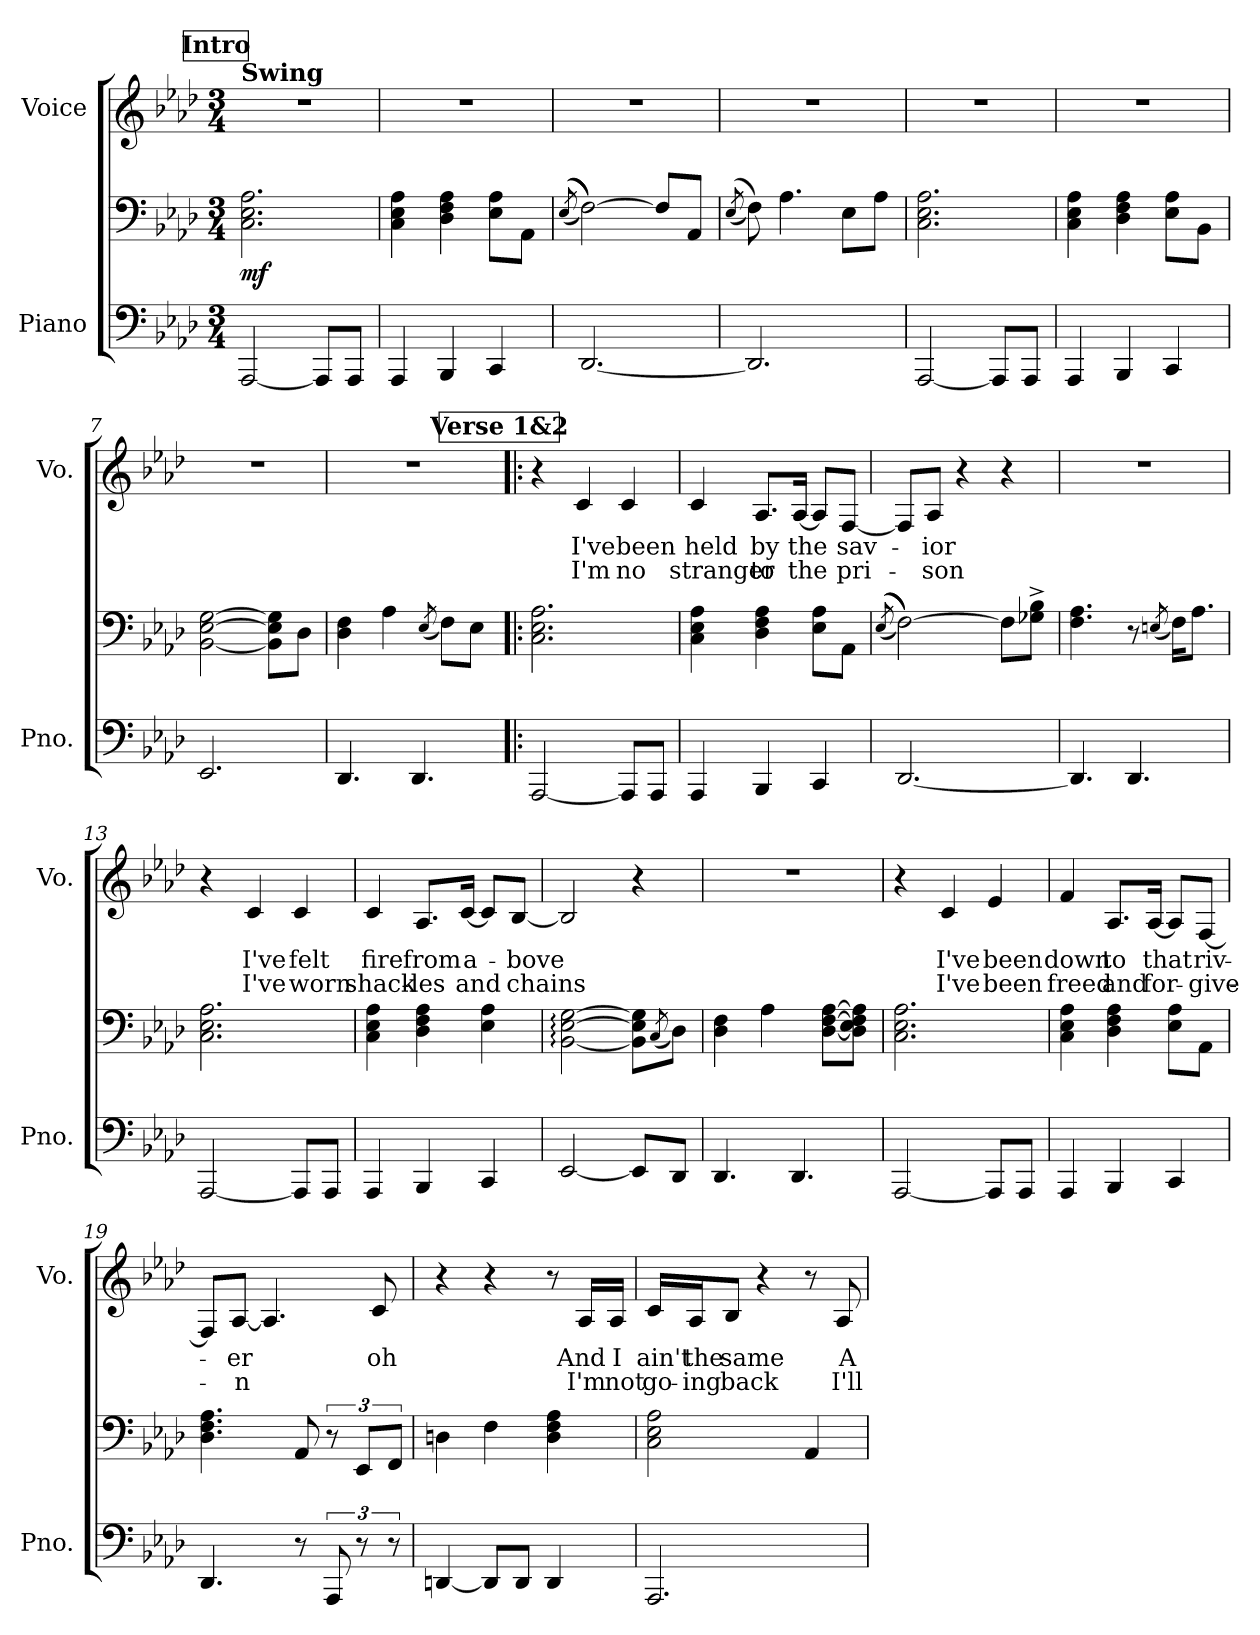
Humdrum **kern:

**kern	**kern	**dynam	**kern	**text	**text
*part2	*part2	*part2	*part1	*part1	*part1
*staff3	*staff2	*staff2/3	*staff1	*staff1	*staff1
*I"Piano	*	*	*I"Voice	*	*
*I'Pno.	*	*	*I'Vo.	*	*
*clefF4	*clefF4	*	*clefG2	*	*
*k[b-e-a-d-]	*k[b-e-a-d-]	*	*k[b-e-a-d-]	*	*
*M3/4	*M3/4	*	*M3/4	*	*
*MM104	*MM104	*	*MM104	*	*
!!LO:REH:place=s1:a:B:fs=14:t=Intro
=1	=1	=1	=1	=1	=1
!	!	!	!LO:TX:B:t=Swing	!	!
!	!	!LO:DY:b	!	!	!
[2AAA-/	2.C\ 2.E-\ 2.A-\	mf	2.r	.	.
8AAA-/L]	.	.	.	.	.
8AAA-/J	.	.	.	.	.
=2	=2	=2	=2	=2	=2
4AAA-/	4C\ 4E-\ 4A-\	.	2.r	.	.
4BBB-/	4D-\ 4F\ 4A-\	.	.	.	.
4CC/	8E-\ 8A-\L	.	.	.	.
.	8AA-\J	.	.	.	.
=3	=3	=3	=3	=3	=3
.	(<(<(<8qE-/	.	.	.	.
[2.DD-/	[2F\)))	.	2.r	.	.
.	8F/L]	.	.	.	.
.	8AA-/J	.	.	.	.
=4	=4	=4	=4	=4	=4
.	(<(<8qE-/	.	.	.	.
2.DD-/]	8F\))	.	2.r	.	.
.	4.A-\	.	.	.	.
.	8E-\L	.	.	.	.
.	8A-\J	.	.	.	.
=5	=5	=5	=5	=5	=5
[2AAA-/	2.C\ 2.E-\ 2.A-\	.	2.r	.	.
8AAA-/L]	.	.	.	.	.
8AAA-/J	.	.	.	.	.
=6	=6	=6	=6	=6	=6
4AAA-/	4C\ 4E-\ 4A-\	.	2.r	.	.
4BBB-/	4D-\ 4F\ 4A-\	.	.	.	.
4CC/	8E-\ 8A-\L	.	.	.	.
.	8BB-\J	.	.	.	.
!!LO:LB:g=z
=7	=7	=7	=7	=7	=7
2.EE-/	[2BB-\ [2E-\ [2G\	.	2.r	.	.
.	8BB-\] 8E-\] 8G\]L	.	.	.	.
.	8D-\J	.	.	.	.
=8	=8	=8	=8	=8	=8
4.DD-/	4D-\ 4F\	.	2.r	.	.
.	4A-\	.	.	.	.
4.DD-/	.	.	.	.	.
.	(<8qE-/	.	.	.	.
.	8F\L)	.	.	.	.
.	8E-\J	.	.	.	.
!!LO:REH:place=s1:a:B:fs=14:t=Verse 1&2
=9!|:	=9!|:	=9!|:	=9!|:	=9!|:	=9!|:
[2AAA-/	2.C\ 2.E-\ 2.A-\	.	4r	.	.
!	!	!	!	!LO:LY:b	!LO:LY:b
.	.	.	4c/	I've	I'm
!	!	!	!	!LO:LY:b	!LO:LY:b
8AAA-/L]	.	.	4c/	been	no
8AAA-/J	.	.	.	.	.
=10	=10	=10	=10	=10	=10
!	!	!	!	!LO:LY:b	!LO:LY:b
4AAA-/	4C\ 4E-\ 4A-\	.	4c/	held	stranger
!	!	!	!	!LO:LY:b	!LO:LY:b
4BBB-/	4D-\ 4F\ 4A-\	.	8.A-/L	by	to
!	!	!	!	!LO:LY:b	!LO:LY:b
.	.	.	[16A-/Jk	the	the
4CC/	8E-\ 8A-\L	.	8A-/L]	.	.
!	!	!	!	!LO:LY:b	!LO:LY:b
.	8AA-\J	.	[8F/J	sav-	pri-
=11	=11	=11	=11	=11	=11
.	(<(<(<8qE-/	.	.	.	.
[2.DD-/	[2F\)))	.	8F/L]	.	.
!	!	!	!	!LO:LY:b	!LO:LY:b
.	.	.	8A-/J	-ior	-son
.	.	.	4r	.	.
.	8F\L]	.	4r	.	.
.	8G-X\^ 8B-\^J	.	.	.	.
!!LO:LB:g=z
=12	=12	=12	=12	=12	=12
4.DD-/]	4.F\ 4.A-\	.	2.r	.	.
4.DD-/	8r	.	.	.	.
.	(<8qEn/	.	.	.	.
.	16F\KL)	.	.	.	.
.	8.A-\J	.	.	.	.
=13	=13	=13	=13	=13	=13
[2AAA-/	2.C\ 2.E-\ 2.A-\	.	4r	.	.
!	!	!	!	!LO:LY:b	!LO:LY:b
.	.	.	4c/	I've	I've
!	!	!	!	!LO:LY:b	!LO:LY:b
8AAA-/L]	.	.	4c/	felt	worn
8AAA-/J	.	.	.	.	.
=14	=14	=14	=14	=14	=14
!	!	!	!	!LO:LY:b	!LO:LY:b
4AAA-/	4C\ 4E-\ 4A-\	.	4c/	fire	shack-
!	!	!	!	!LO:LY:b	!LO:LY:b
4BBB-/	4D-\ 4F\ 4A-\	.	8.A-/L	from	-les
!	!	!	!	!LO:LY:b	!LO:LY:b
.	.	.	[16c/Jk	a-	and
4CC/	4E-\ 4A-\	.	8c/L]	.	.
!	!	!	!	!LO:LY:b	!LO:LY:b
.	.	.	[8B-/J	-bove	chains
=15	=15	=15	=15	=15	=15
[2EE-/	[2BB-\: [2E-\: [2G\:	.	2B-/]	.	.
8EE-/L]	8BB-\] 8E-\] 8G\]L	.	4r	.	.
.	(<8qC/	.	.	.	.
8DD-/J	8D-\J)	.	.	.	.
=16	=16	=16	=16	=16	=16
4.DD-/	4D-\ 4F\	.	2.r	.	.
.	4A-\	.	.	.	.
4.DD-/	.	.	.	.	.
.	[8D-\ [8F\ [8A-\L	.	.	.	.
.	8D-\] 8E-\ 8F\] 8A-\]J	.	.	.	.
!!LO:PB:g=z
=17	=17	=17	=17	=17	=17
[2AAA-/	2.C\ 2.E-\ 2.A-\	.	4r	.	.
!	!	!	!	!LO:LY:b	!LO:LY:b
.	.	.	4c/	I've	I've
!	!	!	!	!LO:LY:b	!LO:LY:b
8AAA-/L]	.	.	4e-/	been	been
8AAA-/J	.	.	.	.	.
=18	=18	=18	=18	=18	=18
!	!	!	!	!LO:LY:b	!LO:LY:b
4AAA-/	4C\ 4E-\ 4A-\	.	4f/	down	freed
!	!	!	!	!LO:LY:b	!LO:LY:b
4BBB-/	4D-\ 4F\ 4A-\	.	8.A-/L	to	and
!	!	!	!	!LO:LY:b	!LO:LY:b
.	.	.	[16A-/Jk	that	for-
4CC/	8E-\ 8A-\L	.	8A-/L]	.	.
!	!	!	!	!LO:LY:b	!LO:LY:b
.	8AA-\J	.	[8F/J	riv-	-give-
=19	=19	=19	=19	=19	=19
4.DD-/	4.D-\ 4.F\ 4.A-\	.	8F/L]	.	.
!	!	!	!	!LO:LY:b	!LO:LY:b
.	.	.	[8A-/J	-er	-n
.	.	.	4.A-/]	.	.
8r	8AA-/	.	.	.	.
12AAA-/	12r	.	.	.	.
12r	12EE-/L	.	.	.	.
!	!	!	!	!LO:LY:b	!
.	.	.	8c/	oh	.
12r	12FF/J	.	.	.	.
=20	=20	=20	=20	=20	=20
[4DDn/	4Dn\	.	4r	.	.
8DD/L]	4F\	.	4r	.	.
8DD/J	.	.	.	.	.
4DD/	4D\ 4F\ 4A-\	.	8r	.	.
!	!	!	!	!LO:LY:b	!LO:LY:b
.	.	.	16A-/LL	And	I'm
!	!	!	!	!LO:LY:b	!LO:LY:b
.	.	.	16A-/JJ	I	not
!!LO:LB:g=z
=21	=21	=21	=21	=21	=21
!	!	!	!	!LO:LY:b	!LO:LY:b
2.AAA-/	2C\ 2E-\ 2A-\	.	16c/LL	ain't	go-
!	!	!	!	!LO:LY:b	!LO:LY:b
.	.	.	16A-/J	the	-ing
!	!	!	!	!LO:LY:b	!LO:LY:b
.	.	.	8B-/J	same	back
.	.	.	4r	.	.
.	4AA-/	.	8r	.	.
!	!	!	!	!LO:LY:b	!LO:LY:b
.	.	.	8A-/	A	I'll
=	=	=	=	=	=
*-	*-	*-	*-	*-	*-
